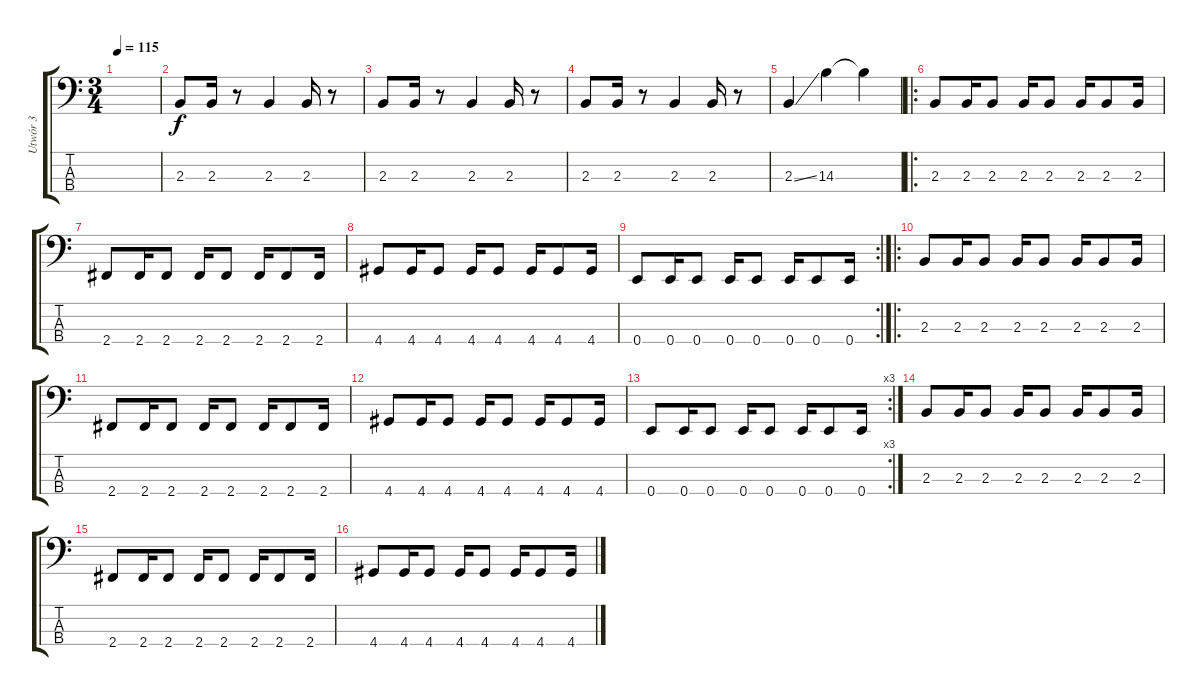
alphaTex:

\track ("Utwór 3" "Utwór 3") {instrument electricbasspick}
\staff {score tabs}
\tuning (G2 D2 A1 E1) {hide}
\ts (3 4)
\tempo 115
\clef f4
\ks c
|
2.3.8 2.3.16 r.8 2.3.4 2.3.16 r.8 |
2.3.8 2.3.16 r.8 2.3.4 2.3.16 r.8 |
2.3.8 2.3.16 r.8 2.3.4 2.3.16 r.8 |
2.3{ss}.4 14.3.4 14.3{t}.4 |
\ro
2.3.8 2.3.16 2.3.8 2.3.16 2.3.8 2.3.16 2.3.8 2.3.16 |
2.4.8 2.4.16 2.4.8 2.4.16 2.4.8 2.4.16 2.4.8 2.4.16 |
4.4.8 4.4.16 4.4.8 4.4.16 4.4.8 4.4.16 4.4.8 4.4.16 |
\rc 2
0.4.8 0.4.16 0.4.8 0.4.16 0.4.8 0.4.16 0.4.8 0.4.16 |
\ro
2.3.8 2.3.16 2.3.8 2.3.16 2.3.8 2.3.16 2.3.8 2.3.16 |
2.4.8 2.4.16 2.4.8 2.4.16 2.4.8 2.4.16 2.4.8 2.4.16 |
4.4.8 4.4.16 4.4.8 4.4.16 4.4.8 4.4.16 4.4.8 4.4.16 |
\rc 3
0.4.8 0.4.16 0.4.8 0.4.16 0.4.8 0.4.16 0.4.8 0.4.16 |
2.3.8 2.3.16 2.3.8 2.3.16 2.3.8 2.3.16 2.3.8 2.3.16 |
2.4.8 2.4.16 2.4.8 2.4.16 2.4.8 2.4.16 2.4.8 2.4.16 |
4.4.8 4.4.16 4.4.8 4.4.16 4.4.8 4.4.16 4.4.8 4.4.16
